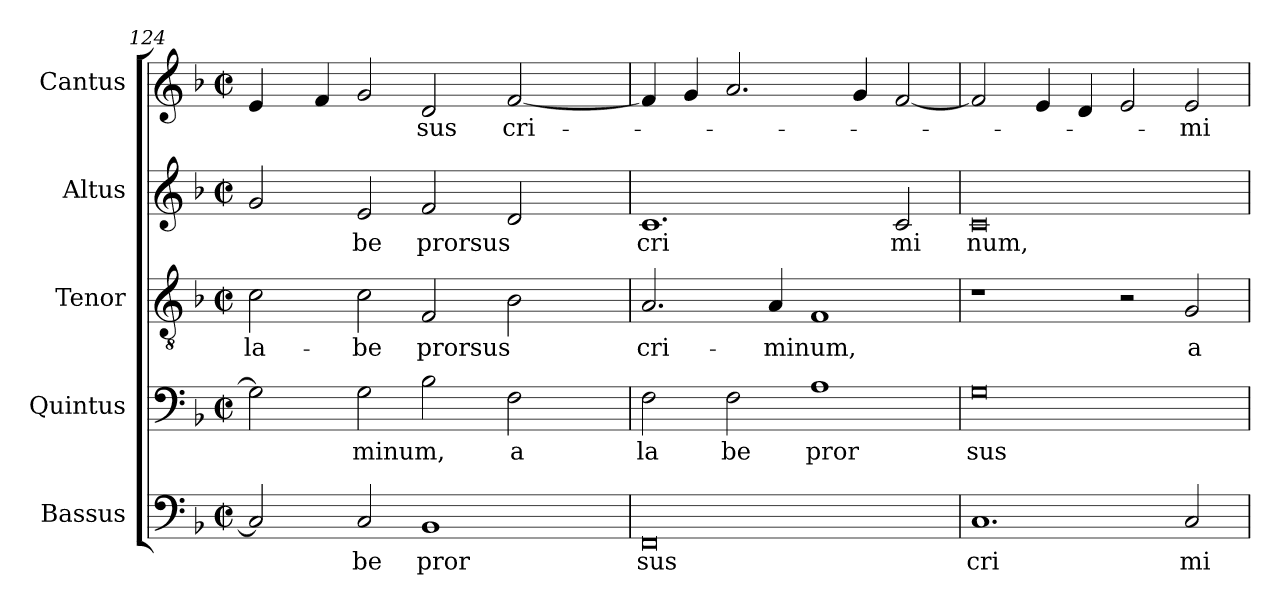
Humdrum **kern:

**kern	**text	**kern	**text	**kern	**text	**kern	**text	**kern	**text
*part5	*part5	*part4	*part4	*part3	*part3	*part2	*part2	*part1	*part1
*staff5	*staff5	*staff4	*staff4	*staff3	*staff3	*staff2	*staff2	*staff1	*staff1
*I"Bassus	*	*I"Quintus	*	*I"Tenor	*	*I"Altus	*	*I"Cantus	*
!!LO:LB:g=z
*clefF4	*	*clefF4	*	*clefGv2	*	*clefG2	*	*clefG2	*
*k[b-]	*	*k[b-]	*	*k[b-]	*	*k[b-]	*	*k[b-]	*
*F:	*	*F:	*	*F:	*	*F:	*	*F:	*
*M2/2	*	*M2/2	*	*M2/2	*	*M2/2	*	*M2/2	*
*met(c|)	*	*met(c|)	*	*met(c|)	*	*met(c|)	*	*met(c|)	*
=124	=124	=124	=124	=124	=124	=124	=124	=124	=124
!	!	!	!	!	!LO:LY:b:cj	!	!	!	!
*	*	*^	*	*^	*	*	*	*	*
2C/]	.	2G\]	16ryy	.	2c\	16.ryy	la-	2g/	.	4e/	.
.	.	.	64ryy	.	.	.	.	.	.	.	.
.	.	.	1ryy	.	.	.	.	.	.	.	.
.	.	.	.	.	.	1ryy	.	.	.	.	.
.	.	.	.	.	.	.	.	.	.	4f/	.
!	!LO:LY:b:cj	!	!	!LO:LY:b	!	!	!LO:LY:b:cj	!	!LO:LY:b:cj	!	!
2C/	-be	2G\	.	minum,	2c\	.	-be	2e/	be	2g/	.
!	!LO:LY:b:cj	!	!	!	!	!	!LO:LY:b:cj	!	!LO:LY:b:cj	!	!LO:LY:b:cj
1BB-	pror	2B-\	.	.	2F/	.	prorsus	2f/	prorsus	2d/	sus
.	.	.	2ryy	.	.	.	.	.	.	.	.
.	.	.	.	.	.	2ryy	.	.	.	.	.
!	!	!	!	!LO:LY:b:cj	!	!	!	!	!	!	!LO:LY:b
.	.	2F\	.	a	2B-\	.	.	2d/	.	[<2f/	cri-
.	.	.	4ryy	.	.	.	.	.	.	.	.
.	.	.	.	.	.	4ryy	.	.	.	.	.
.	.	.	8ryy	.	.	.	.	.	.	.	.
.	.	.	.	.	.	8ryy	.	.	.	.	.
.	.	.	32.ryy	.	.	.	.	.	.	.	.
.	.	.	.	.	.	32ryy	.	.	.	.	.
=125	=125	=125	=125	=125	=125	=125	=125	=125	=125	=125	=125
!	!LO:LY:b:cj	!	!	!LO:LY:b:cj	!	!	!LO:LY:b:cj	!	!LO:LY:b:cj	!	!
*	*	*v	*v	*	*	*	*	*	*	*	*
*	*	*	*	*v	*v	*	*	*	*	*
0FF	sus	2F\	la	2.A/	cri-	1.c	cri	4f/]	.
.	.	.	.	.	.	.	.	4g/	.
!	!	!	!LO:LY:b:cj	!	!	!	!	!	!
.	.	2F\	be	.	.	.	.	2.a/	.
!	!	!	!	!	!LO:LY:b	!	!	!	!
.	.	.	.	4A/	-minum,	.	.	.	.
!	!	!	!LO:LY:b:cj	!	!	!	!	!	!
.	.	1A	pror	1F	.	.	.	.	.
.	.	.	.	.	.	.	.	4g/	.
!	!	!	!	!	!	!	!LO:LY:b:cj	!	!
.	.	.	.	.	.	2c/	mi	[<2f/	.
=126	=126	=126	=126	=126	=126	=126	=126	=126	=126
!	!LO:LY:b:cj	!	!LO:LY:b:cj	!	!	!	!LO:LY:b:cj	!	!
1.C	cri	0G	sus	1r	.	0c	num,	2f/]	.
.	.	.	.	.	.	.	.	4e/	.
.	.	.	.	.	.	.	.	4d/	.
.	.	.	.	2r	.	.	.	2e/	.
!	!LO:LY:b:cj	!	!	!	!LO:LY:b:cj	!	!	!	!LO:LY:b:cj
2C/	mi	.	.	2G/	a	.	.	2e/	-mi-
=	=	=	=	=	=	=	=	=	=
*-	*-	*-	*-	*-	*-	*-	*-	*-	*-
